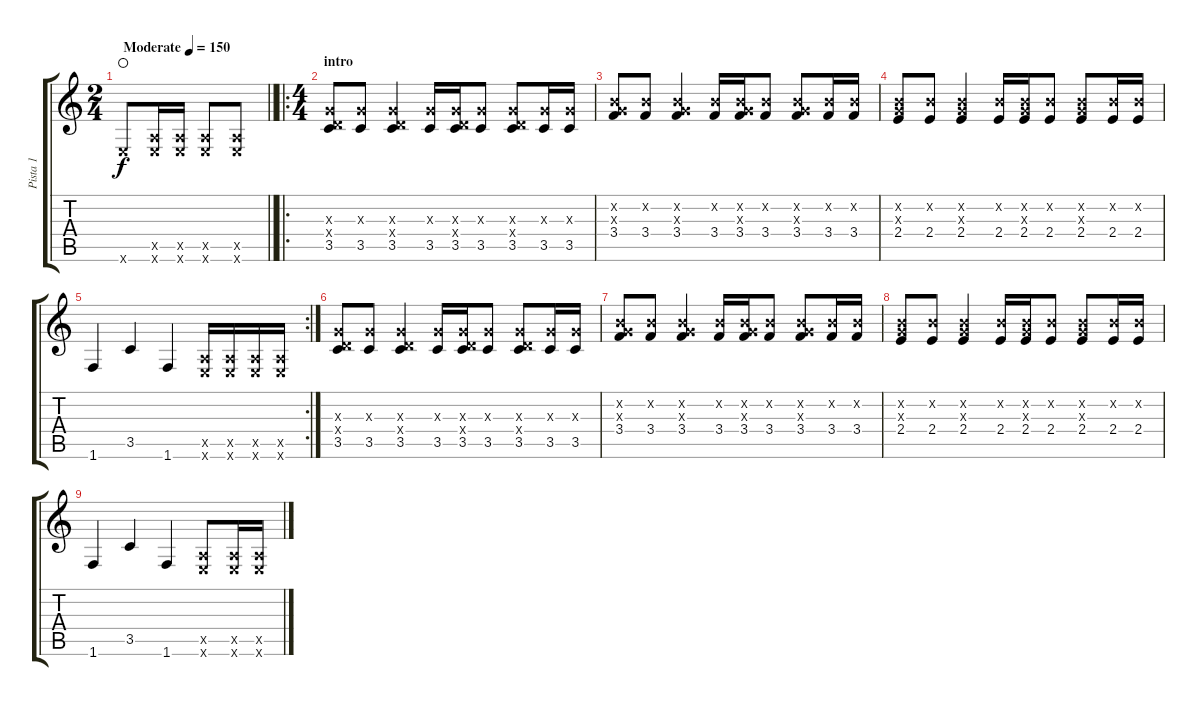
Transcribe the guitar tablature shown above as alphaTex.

\track ("Pista 1" "Pista 1") {instrument overdrivenguitar}
\staff {score tabs}
\tuning (E4 B3 G3 D3 A2 E2) {hide}
\ts (2 4)
\tempo (150 "Moderate")
\clef g2
\barLineRight lightlight
\ks c
0.6{x}.8{dy f instrument overdrivenguitar waho} (0.5{x} 0.6{x}).16 (0.5{x} 0.6{x}).16 (0.5{x} 0.6{x}).8 (0.5{x} 0.6{x}).8 |
\ro
\ts (4 4)
\section ("" "intro")
(0.3{x} 0.4{x} 3.5).8 (0.3{x} 3.5).8 (0.3{x} 0.4{x} 3.5).4 (0.3{x} 3.5).16 (0.3{x} 0.4{x} 3.5).16 (0.3{x} 3.5).8 (0.3{x} 0.4{x} 3.5).8 (0.3{x} 3.5).16 (0.3{x} 3.5).16 |
(0.2{x} 0.3{x} 3.4).8 (0.2{x} 3.4).8 (0.2{x} 0.3{x} 3.4).4 (0.2{x} 3.4).16 (0.2{x} 0.3{x} 3.4).16 (0.2{x} 3.4).8 (0.2{x} 0.3{x} 3.4).8 (0.2{x} 3.4).16 (0.2{x} 3.4).16 |
(0.2{x} 0.3{x} 2.4).8 (0.2{x} 2.4).8 (0.2{x} 0.3{x} 2.4).4 (0.2{x} 2.4).16 (0.2{x} 0.3{x} 2.4).16 (0.2{x} 2.4).8 (0.2{x} 0.3{x} 2.4).8 (0.2{x} 2.4).16 (0.2{x} 2.4).16 |
\rc 2
1.6.4 3.5.4 1.6.4 (0.5{x} 0.6{x}).16 (0.5{x} 0.6{x}).16 (0.5{x} 0.6{x}).16 (0.5{x} 0.6{x}).16 |
(0.3{x} 0.4{x} 3.5).8 (0.3{x} 3.5).8 (0.3{x} 0.4{x} 3.5).4 (0.3{x} 3.5).16 (0.3{x} 0.4{x} 3.5).16 (0.3{x} 3.5).8 (0.3{x} 0.4{x} 3.5).8 (0.3{x} 3.5).16 (0.3{x} 3.5).16 |
(0.2{x} 0.3{x} 3.4).8 (0.2{x} 3.4).8 (0.2{x} 0.3{x} 3.4).4 (0.2{x} 3.4).16 (0.2{x} 0.3{x} 3.4).16 (0.2{x} 3.4).8 (0.2{x} 0.3{x} 3.4).8 (0.2{x} 3.4).16 (0.2{x} 3.4).16 |
(0.2{x} 0.3{x} 2.4).8 (0.2{x} 2.4).8 (0.2{x} 0.3{x} 2.4).4 (0.2{x} 2.4).16 (0.2{x} 0.3{x} 2.4).16 (0.2{x} 2.4).8 (0.2{x} 0.3{x} 2.4).8 (0.2{x} 2.4).16 (0.2{x} 2.4).16 |
1.6.4 3.5.4 1.6.4 (0.5{x} 0.6{x}).8 (0.5{x} 0.6{x}).16 (0.5{x} 0.6{x}).16
